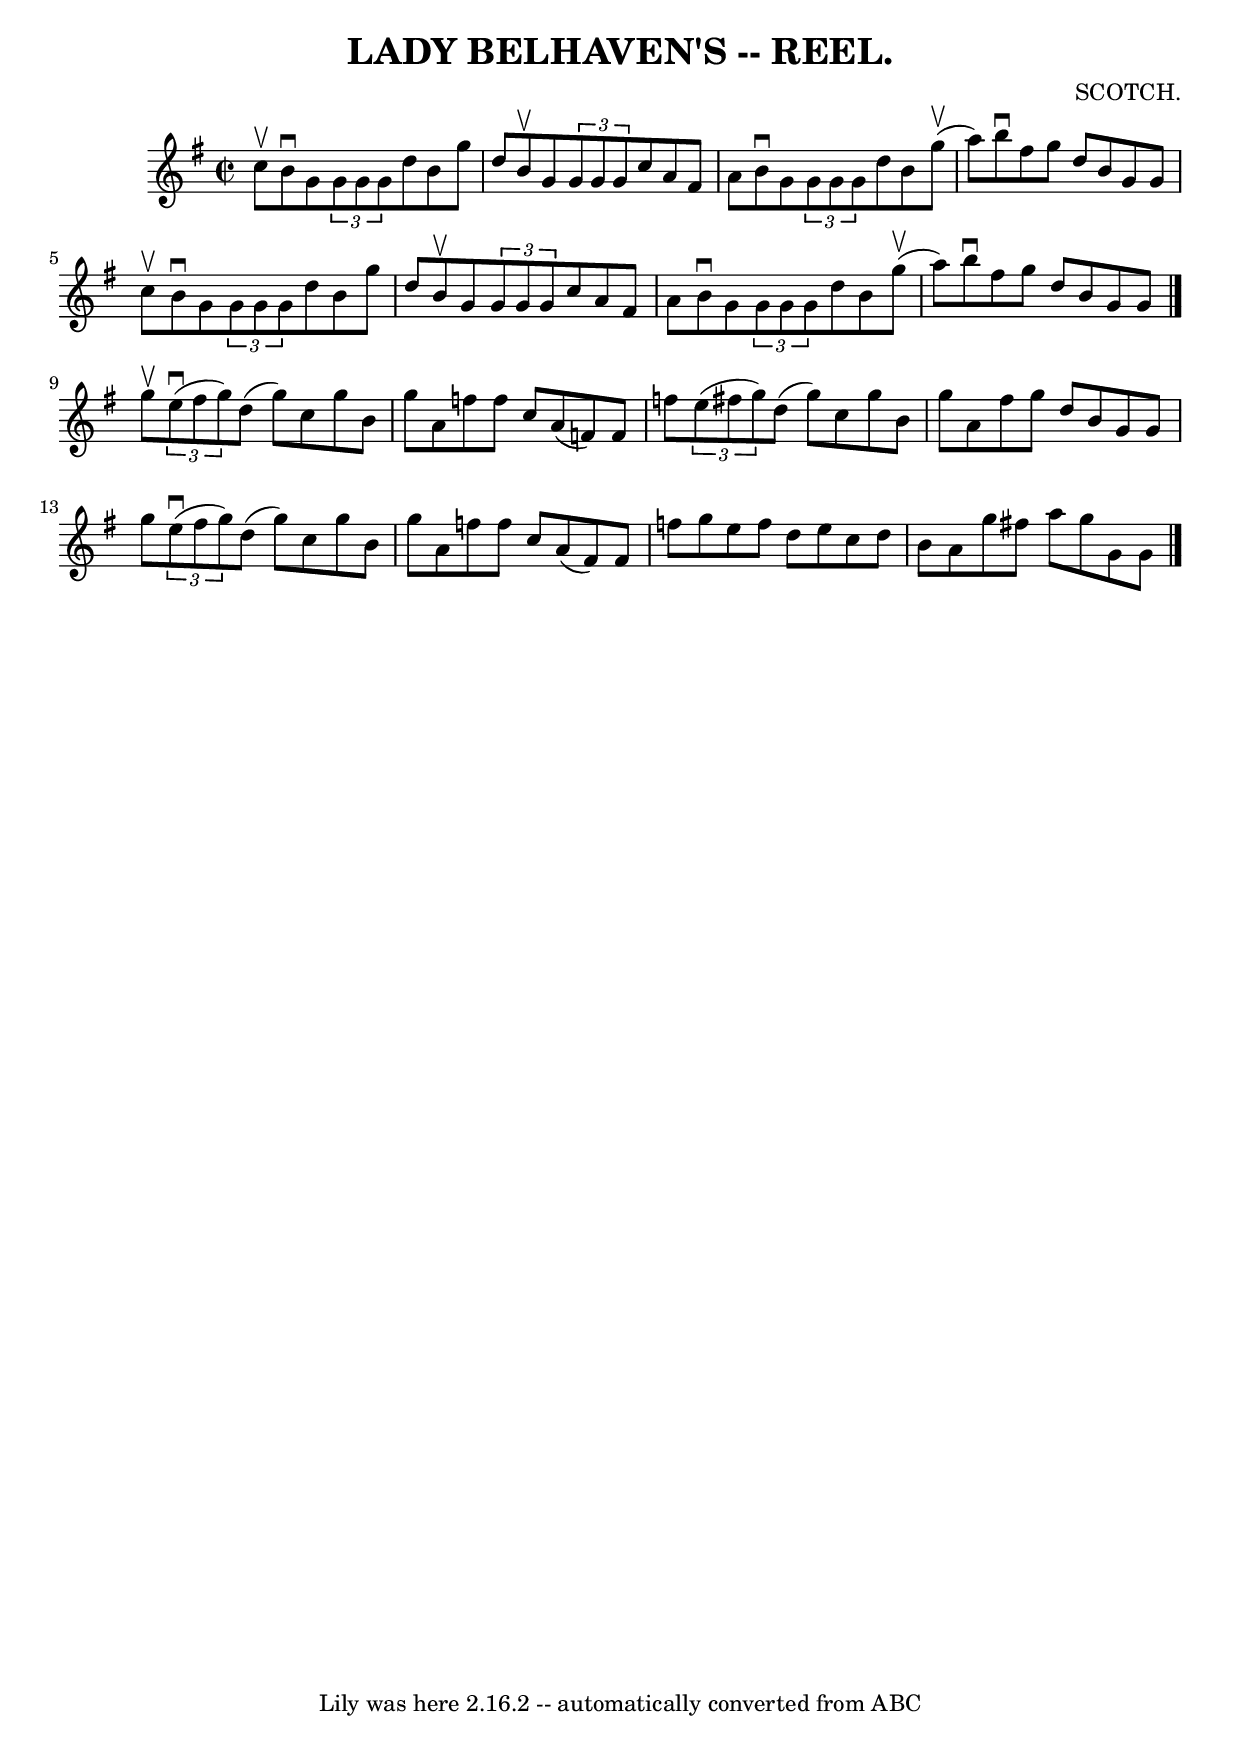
\version "2.16.2"
\include "Mammoth.ily"
\header {
  %% book = "Coles"
  composer = "SCOTCH."
  crossRefNumber = "12"
  footnotes = ""
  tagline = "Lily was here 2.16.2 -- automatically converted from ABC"
  title = "LADY BELHAVEN'S -- REEL."

}
voicedefault =  {


  \override Staff.TimeSignature #'style = #'C
  \time 2/2 
  \key g \major
  c''8^\upbow |
  b'8^\downbow g'8    
  \times 2/3 { g'8 g'8 g'8  
	     } d''8 b'8 g''8 d''8  |
  
  b'8^\upbow g'8    \times 2/3 { g'8 g'8 g'8  
			       } c''8 a'8 fis'8 
  a'8  |
  b'8^\downbow g'8    \times 2/3 { g'8 g'8 g'8  
				 }   
  d''8 b'8 g''8 (^\upbow a''8) |
  b''8^\downbow fis''8    
  g''8 d''8 b'8 g'8 g'8 c''8^\upbow |
  b'8^\downbow   
  g'8    \times 2/3 { g'8 g'8 g'8  
		    } d''8 b'8 g''8 d''8  
  |
  b'8^\upbow g'8    \times 2/3 { g'8 g'8 g'8  
			       } c''8    
  a'8 fis'8 a'8  |
  b'8^\downbow g'8    \times 2/3 { g'8    
				   g'8 g'8  
				 } d''8 b'8 g''8 (^\upbow a''8) |
  b''8 
  ^\downbow fis''8 g''8 d''8 b'8 g'8 g'8  \bar "|." g''8 
  ^\upbow |
  \times 2/3 { e''8 (^\downbow fis''8 g''8) 
	     } d''8 
  (g''8) c''8 g''8 b'8 g''8  |
  a'8 f''8 f''8    
  c''8 a'8 (f'8) f'8 f''8  |
  \times 2/3 { e''8 (
	       fis''!8 g''8) 
	     } d''8 (g''8) c''8 g''8 b'8 g''8  
  |
  a'8 fis''8 g''8 d''8 b'8 g'8 g'8 g''8  |
  
  \times 2/3 { e''8 (^\downbow fis''8 g''8) 
	     } d''8 (g''8)   
  c''8 g''8 b'8 g''8  |
  a'8 f''8 f''8 c''8 a'8 (
  fis'8) fis'8 f''8  |
  g''8 e''8 f''8 d''8 e''8    
  c''8 d''8 b'8  |
  a'8 g''8 fis''!8 a''8 g''8 g'8   
  g'8  \bar "|."   

}

\score{
  <<

    \context Staff="default"
    {
      \voicedefault 
      
    }

  >>
  \layout {
    
  }
  \midi {
  }

}
